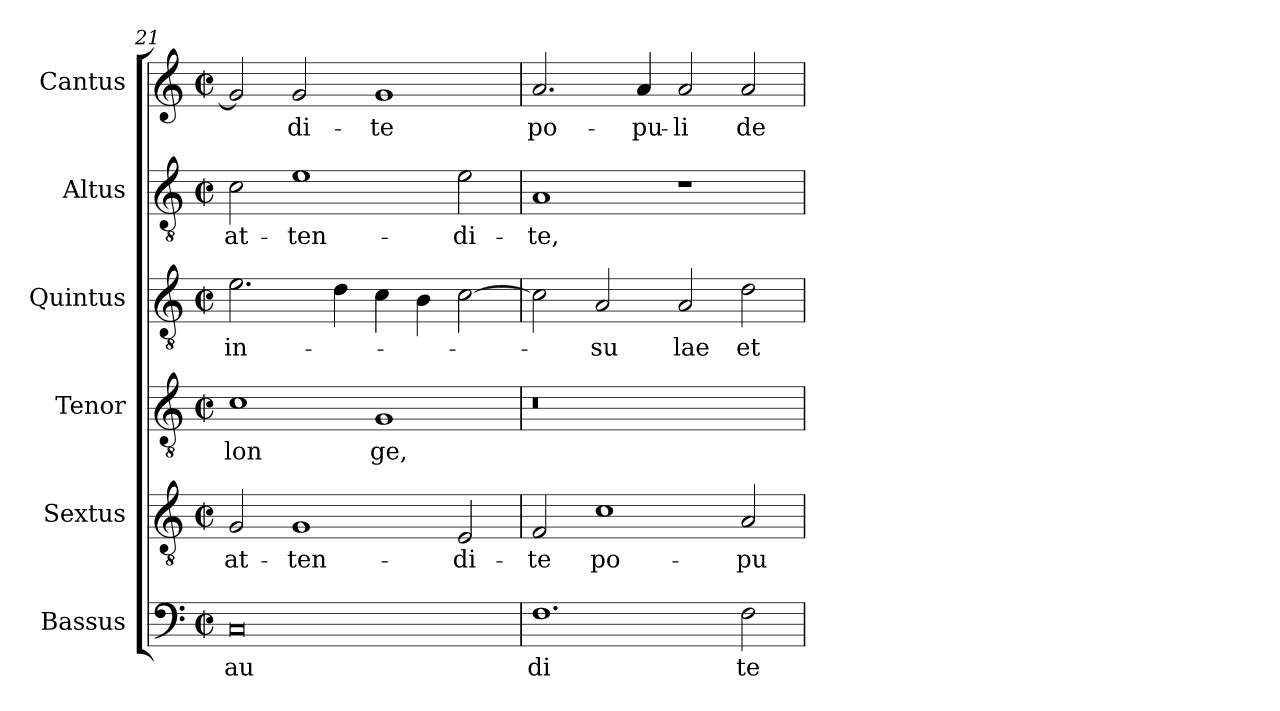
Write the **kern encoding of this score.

**kern	**text	**kern	**text	**kern	**text	**kern	**text	**kern	**text	**kern	**text
*part6	*part6	*part5	*part5	*part4	*part4	*part3	*part3	*part2	*part2	*part1	*part1
*staff6	*staff6	*staff5	*staff5	*staff4	*staff4	*staff3	*staff3	*staff2	*staff2	*staff1	*staff1
*I"Bassus	*	*I"Sextus	*	*I"Tenor	*	*I"Quintus	*	*I"Altus	*	*I"Cantus	*
*clefF4	*	*clefGv2	*	*clefGv2	*	*clefGv2	*	*clefGv2	*	*clefG2	*
*M2/2	*	*M2/2	*	*M2/2	*	*M2/2	*	*M2/2	*	*M2/2	*
*met(c|)	*	*met(c|)	*	*met(c|)	*	*met(c|)	*	*met(c|)	*	*met(c|)	*
=21	=21	=21	=21	=21	=21	=21	=21	=21	=21	=21	=21
!	!LO:LY:b:cj	!	!LO:LY:b:cj	!	!LO:LY:b:cj	!	!LO:LY:b:cj	!	!LO:LY:b:cj	!	!
0C	au	2G/	at-	1c	lon	2.e\	in-	2c\	at-	2g/]	.
!	!	!	!LO:LY:b:cj	!	!	!	!	!	!LO:LY:b:cj	!	!LO:LY:b:cj
.	.	1G	-ten-	.	.	.	.	1e	-ten-	2g/	-di-
.	.	.	.	.	.	4d\	.	.	.	.	.
!	!	!	!	!	!LO:LY:b:cj	!	!	!	!	!	!LO:LY:b:cj
.	.	.	.	1G	ge,	4c\	.	.	.	1g	-te
.	.	.	.	.	.	4B\	.	.	.	.	.
!	!	!	!LO:LY:b:cj	!	!	!	!	!	!LO:LY:b:cj	!	!
.	.	2E/	-di-	.	.	[<2c\	.	2e\	-di-	.	.
!!LO:PB:g=z
=22	=22	=22	=22	=22	=22	=22	=22	=22	=22	=22	=22
!	!LO:LY:b:cj	!	!LO:LY:b:cj	!	!	!	!	!	!LO:LY:b:cj	!	!LO:LY:b:cj
1.F	di	2F/	-te	0r	.	2c\]	.	1A	-te,	2.a/	po-
!	!	!	!LO:LY:b:cj	!	!	!	!LO:LY:b:cj	!	!	!	!
.	.	1c	po-	.	.	2A/	-su	.	.	.	.
!	!	!	!	!	!	!	!	!	!	!	!LO:LY:b:cj
.	.	.	.	.	.	.	.	.	.	4a/	-pu-
!	!	!	!	!	!	!	!LO:LY:b:cj	!	!	!	!LO:LY:b:cj
.	.	.	.	.	.	2A/	lae	1r	.	2a/	-li
!	!LO:LY:b:cj	!	!LO:LY:b:cj	!	!	!	!LO:LY:b:cj	!	!	!	!LO:LY:b:cj
2F\	te	2A/	-pu-	.	.	2d\	et	.	.	2a/	de
=	=	=	=	=	=	=	=	=	=	=	=
*-	*-	*-	*-	*-	*-	*-	*-	*-	*-	*-	*-
